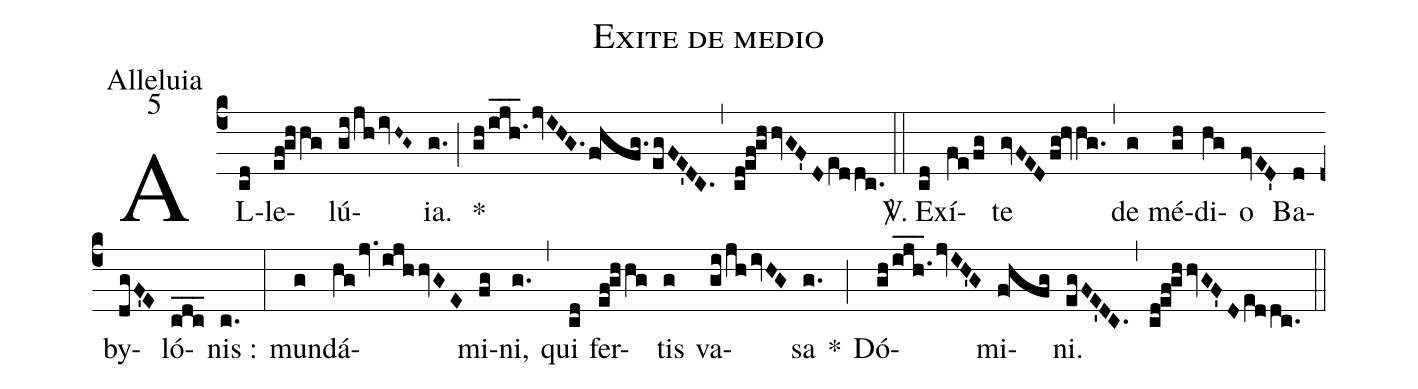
name:Exite de medio;
office-part:Alleluia;
mode:5;
%%
(c4) AL(cd)le(ef!ghhg)lú(gi/jhivH~G~){ia}.(g.) (;) {*}(gh/ijh.1___jvIHG.f!hfg./egFE'DC.) (,) (cd!ef!ghhvGF'De[ll:1]ddc.) (::) <sp>V/</sp>. Ex(cd)í(fe/fg)te(gvFEDfg!hvhg.) (,) de(g) mé(gh)di(hg)o(fvED') Ba(d)by(dgF'E)ló(cdc___)nis :(c.) (:) mun(g)dá(hgjv.ijhhvGE)mi(fg)ni,(g.) (,) qui(cd) fer(ef!ghhg)tis(g) va(gi/jhivHG)sa(g.) *(;) Dó(gh/ijh.1___jvIH'G)mi(f!hfg)ni.(egFE'DC.) (,) (cd!ef!ghhvGF'D/!e[ll:1]ddc.) (::)
